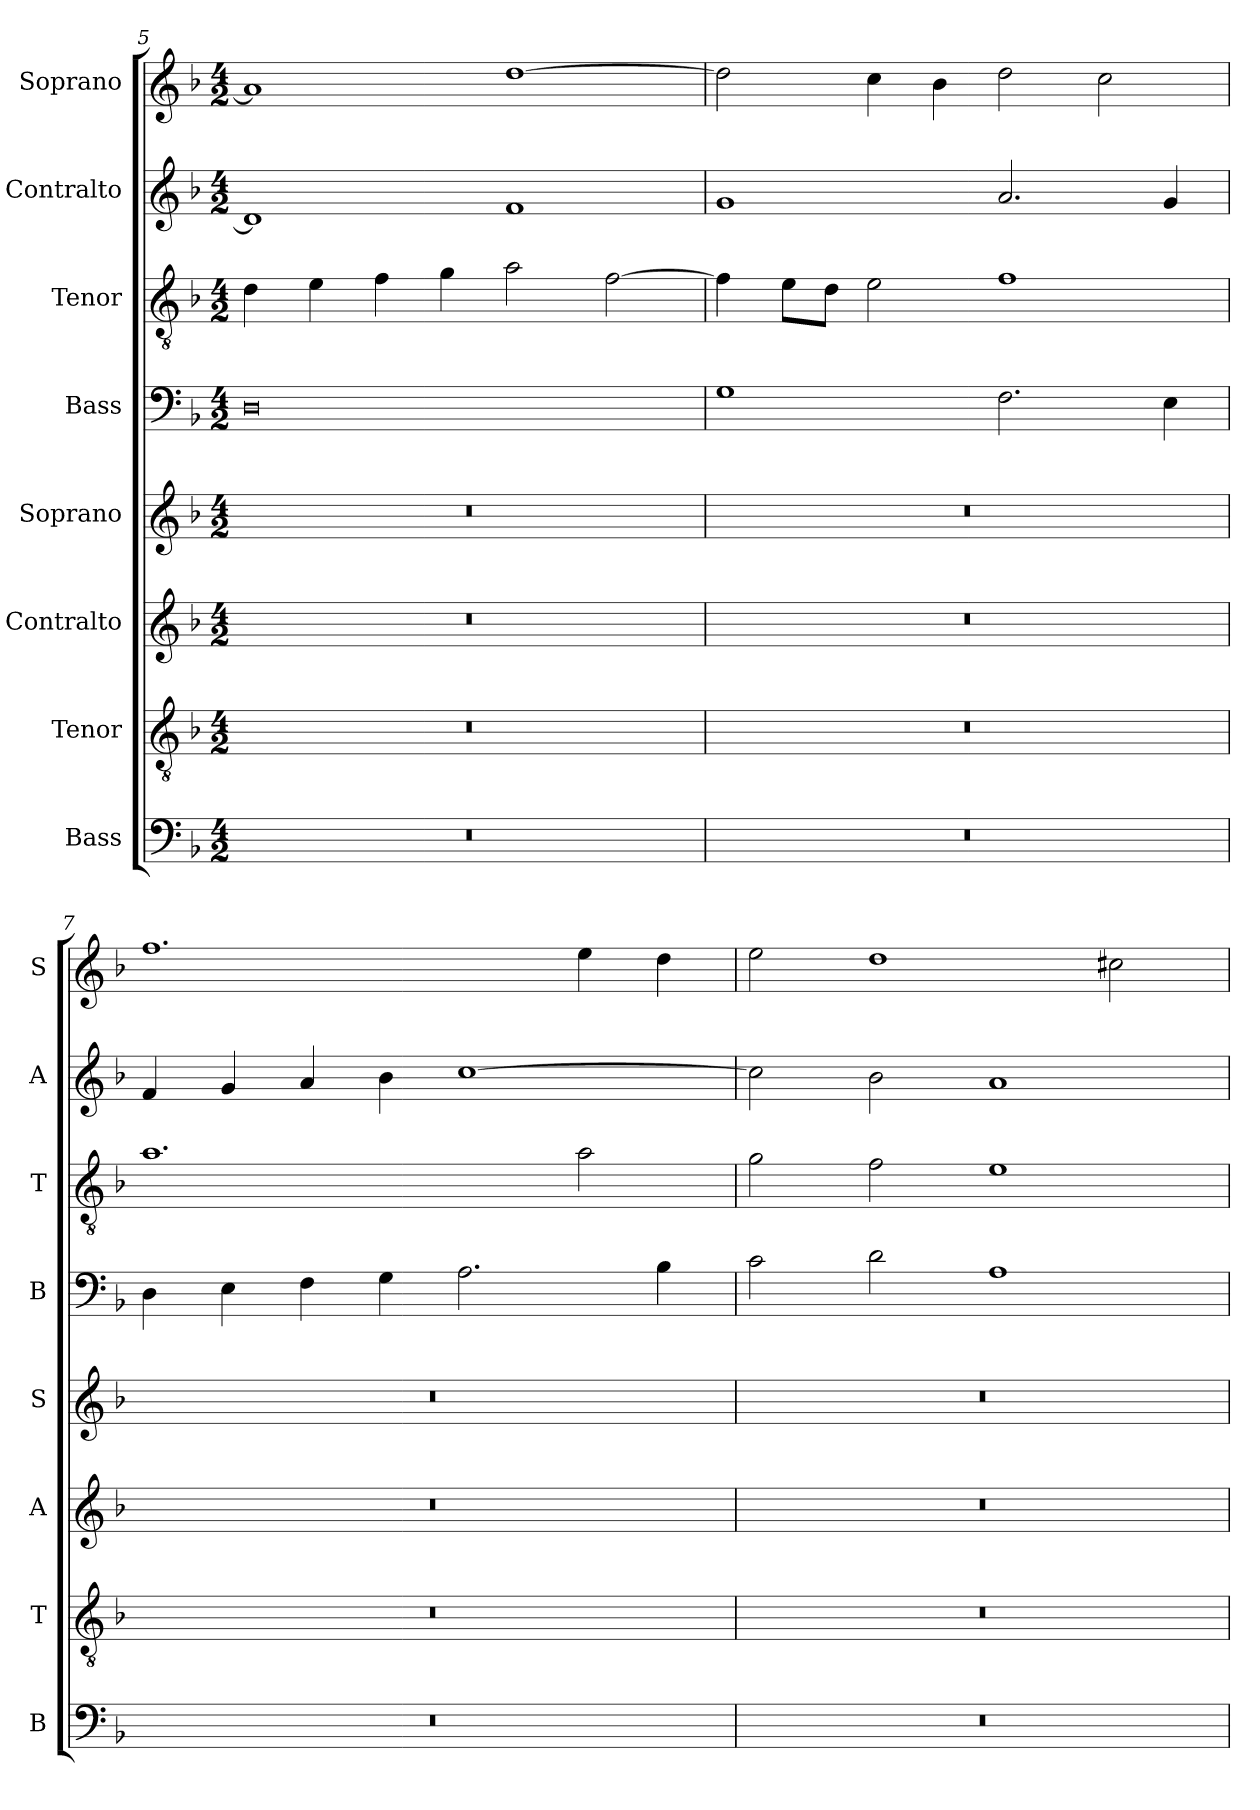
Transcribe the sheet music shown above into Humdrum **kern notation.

**kern	**kern	**kern	**kern	**kern	**kern	**kern	**kern
*part8	*part7	*part6	*part5	*part4	*part3	*part2	*part1
*staff8	*staff7	*staff6	*staff5	*staff4	*staff3	*staff2	*staff1
*I"Bass	*I"Tenor	*I"Contralto	*I"Soprano	*I"Bass	*I"Tenor	*I"Contralto	*I"Soprano
*I'B	*I'T	*I'A	*I'S	*I'B	*I'T	*I'A	*I'S
*clefF4	*clefGv2	*clefG2	*clefG2	*clefF4	*clefGv2	*clefG2	*clefG2
*k[b-]	*k[b-]	*k[b-]	*k[b-]	*k[b-]	*k[b-]	*k[b-]	*k[b-]
*G:dor	*G:dor	*G:dor	*G:dor	*G:dor	*G:dor	*G:dor	*G:dor
*M4/2	*M4/2	*M4/2	*M4/2	*M4/2	*M4/2	*M4/2	*M4/2
=5	=5	=5	=5	=5	=5	=5	=5
0r	0r	0r	0r	0D	4d	1d]	1a]
.	.	.	.	.	4e	.	.
.	.	.	.	.	4f	.	.
.	.	.	.	.	4g	.	.
.	.	.	.	.	2a	1f	[1dd
.	.	.	.	.	[2f	.	.
=6	=6	=6	=6	=6	=6	=6	=6
0r	0r	0r	0r	1G	4f]	1g	2dd]
.	.	.	.	.	8e\L	.	.
.	.	.	.	.	8d\J	.	.
.	.	.	.	.	2e	.	4cc
.	.	.	.	.	.	.	4b-
.	.	.	.	2.F	1f	2.a	2dd
.	.	.	.	.	.	.	2cc
.	.	.	.	4E	.	4g	.
=7	=7	=7	=7	=7	=7	=7	=7
0r	0r	0r	0r	4D	1.a	4f	1.ff
.	.	.	.	4E	.	4g	.
.	.	.	.	4F	.	4a	.
.	.	.	.	4G	.	4b-	.
.	.	.	.	2.A	.	[1cc	.
.	.	.	.	.	2a	.	4ee
.	.	.	.	4B-	.	.	4dd
=8	=8	=8	=8	=8	=8	=8	=8
0r	0r	0r	0r	2c	2g	2cc]	2ee
.	.	.	.	2d	2f	2b-	1dd
.	.	.	.	1A	1e	1a	.
.	.	.	.	.	.	.	2cc#X
=	=	=	=	=	=	=	=
*-	*-	*-	*-	*-	*-	*-	*-
